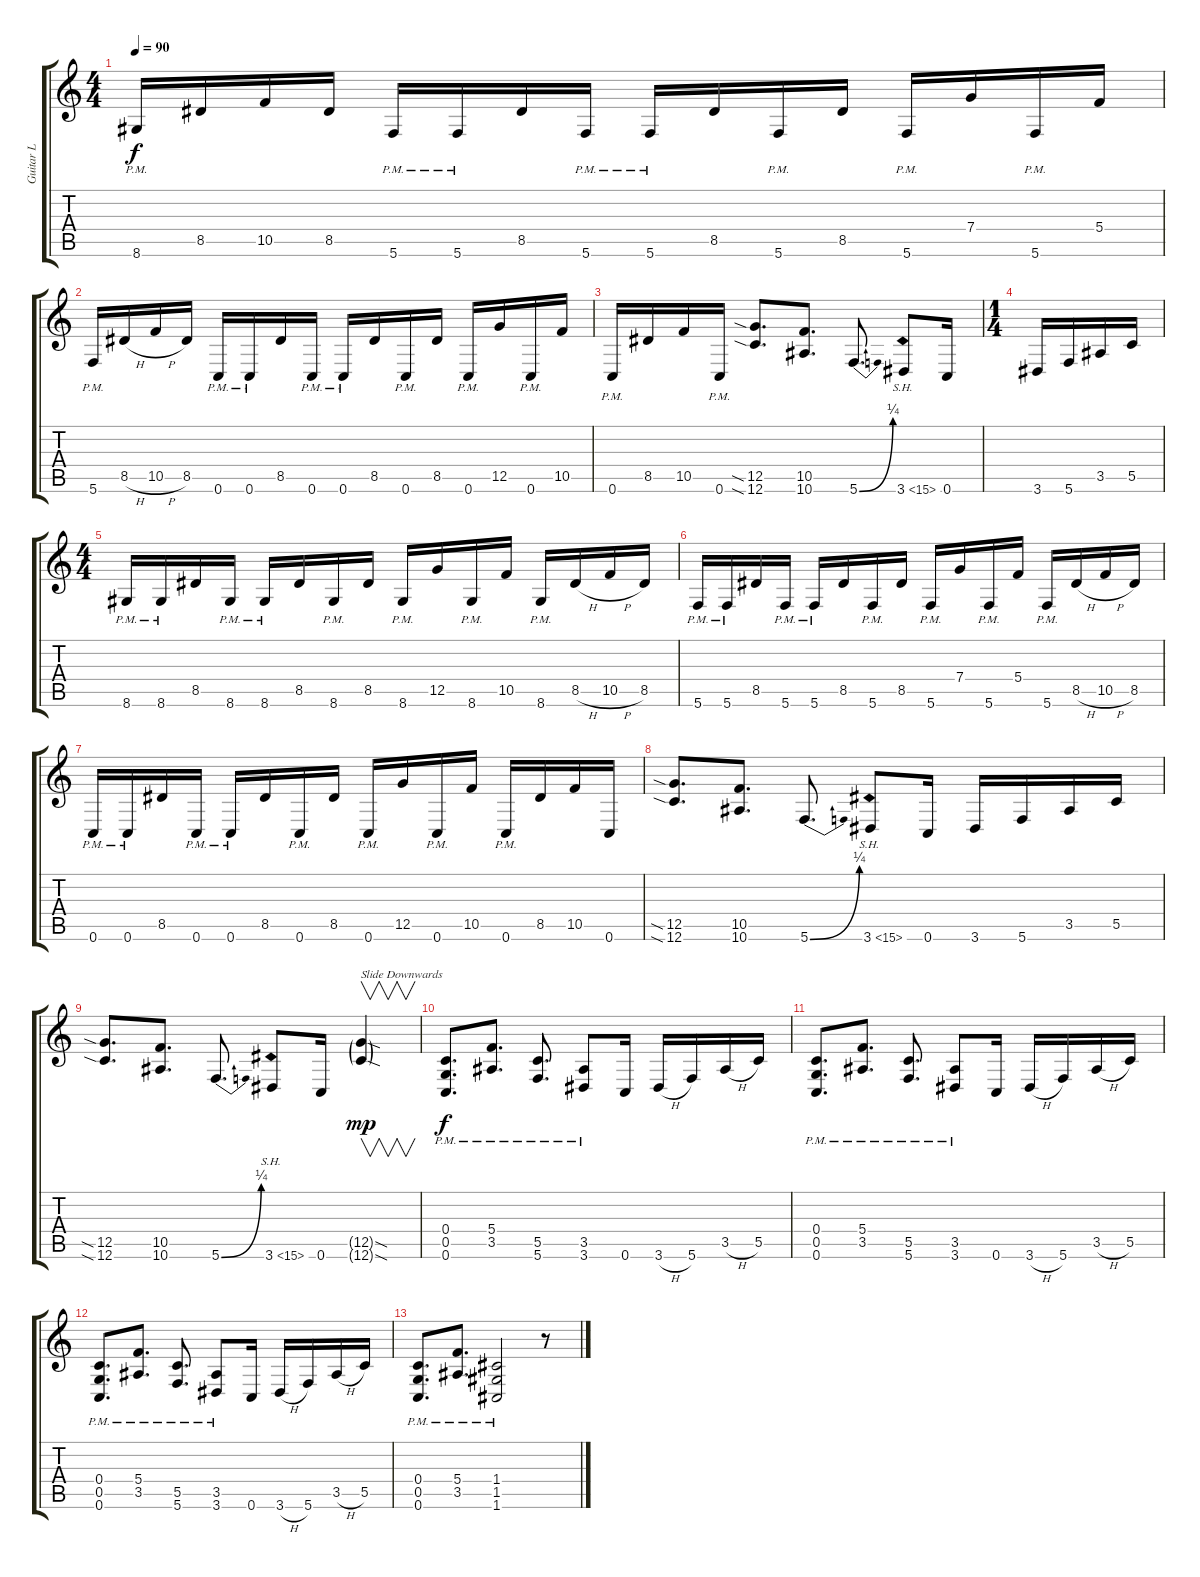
\track ("Guitar L" "Guitar L") {instrument electricguitarclean}
\staff {score tabs}
\tuning (D4 A3 F3 C3 G2 C2) {hide}
\ts (4 4)
\tempo 90
\clef g2
\ks c
8.6{pm}.16{dy f} 8.5.16 10.5.16 8.5.16 5.6{pm}.16 5.6{pm}.16 8.5.16 5.6{pm}.16 5.6{pm}.16 8.5.16 5.6{pm}.16 8.5.16 5.6{pm}.16 7.4.16 5.6{pm}.16 5.4.16 |
5.6{pm}.16 8.5{h}.16 10.5{h}.16 8.5.16 0.6{pm}.16 0.6{pm}.16 8.5.16 0.6{pm}.16 0.6{pm}.16 8.5.16 0.6{pm}.16 8.5.16 0.6{pm}.16 12.5.16 0.6{pm}.16 10.5.16 |
0.6{pm}.16 8.5.16 10.5.16 0.6{pm}.16 (12.5{sia} 12.6{sia}).8{d} (10.5 10.6).8{d} 5.6{be (bend 0 0 60 1)}.8{d} 3.6{sh 12}.8 0.6.16 |
\ts (1 4)
3.6.16 5.6.16 3.5.16 5.5.16 |
\ts (4 4)
8.6{pm}.16 8.6{pm}.16 8.5.16 8.6{pm}.16 8.6{pm}.16 8.5.16 8.6{pm}.16 8.5.16 8.6{pm}.16 12.5.16 8.6{pm}.16 10.5.16 8.6{pm}.16 8.5{h}.16 10.5{h}.16 8.5.16 |
5.6{pm}.16 5.6{pm}.16 8.5.16 5.6{pm}.16 5.6{pm}.16 8.5.16 5.6{pm}.16 8.5.16 5.6{pm}.16 7.4.16 5.6{pm}.16 5.4.16 5.6{pm}.16 8.5{h}.16 10.5{h}.16 8.5.16 |
0.6{pm}.16 0.6{pm}.16 8.5.16 0.6{pm}.16 0.6{pm}.16 8.5.16 0.6{pm}.16 8.5.16 0.6{pm}.16 12.5.16 0.6{pm}.16 10.5.16 0.6{pm}.16 8.5.16 10.5.16 0.6.16 |
(12.5{sia} 12.6{sia}).8{d} (10.5 10.6).8{d} 5.6{be (bend 0 0 60 1)}.8{d} 3.6{sh 12}.8 0.6.16 3.6.16 5.6.16 3.5.16 5.5.16 |
(12.5{sia} 12.6{sia}).8{d} (10.5 10.6).8{d} 5.6{be (bend 0 0 60 1)}.8{d} 3.6{sh 12}.8 0.6.16 (12.5{sod g} 12.6{sod g}).4{v txt "Slide Downwards" dy mp} |
(0.4{pm} 0.5 0.6).8{d dy f} (5.4{pm} 3.5).8{d} (5.5{pm} 5.6).8{d} (3.5{pm} 3.6).8 0.6.16 3.6{h}.16 5.6.16 3.5{h}.16 5.5.16 |
(0.4{pm} 0.5 0.6).8{d} (5.4{pm} 3.5).8{d} (5.5{pm} 5.6).8{d} (3.5{pm} 3.6).8 0.6.16 3.6{h}.16 5.6.16 3.5{h}.16 5.5.16 |
(0.4{pm} 0.5 0.6).8{d} (5.4{pm} 3.5).8{d} (5.5{pm} 5.6).8{d} (3.5{pm} 3.6).8 0.6.16 3.6{h}.16 5.6.16 3.5{h}.16 5.5.16 |
(0.4{pm} 0.5 0.6).8{d} (5.4{pm} 3.5).8{d} (1.4 1.5{pm} 1.6).2 r.8
